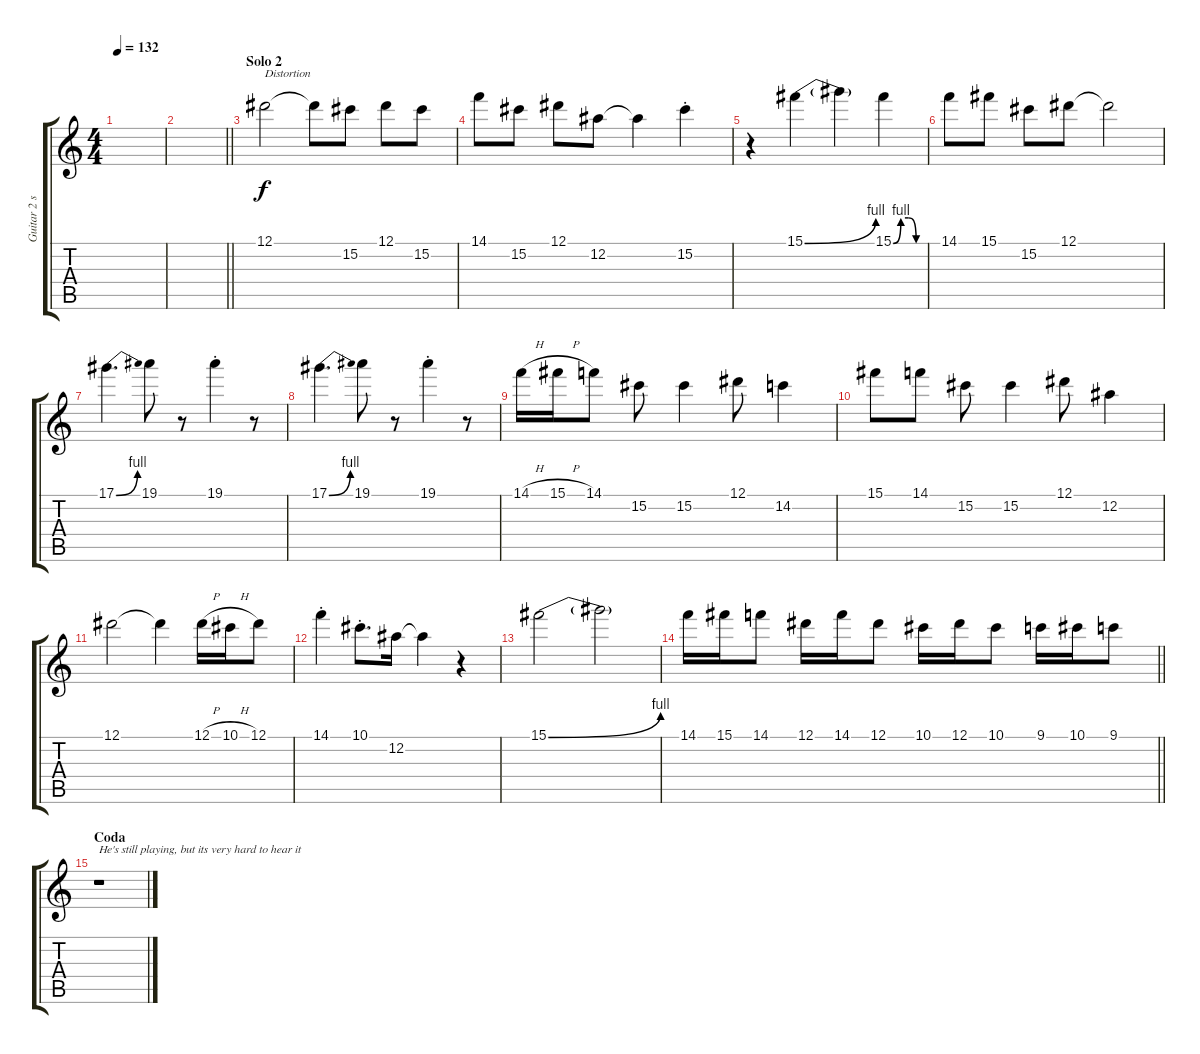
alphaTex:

\track ("Guitar 2 solo" "Guitar 2 s") {instrument overdrivenguitar}
\staff {score tabs}
\tuning (Eb4 Bb3 Gb3 Db3 Ab2 Eb2) {hide}
\ts (4 4)
\tempo 132
\clef g2
\ks c
|
\barLineRight lightlight
|
\section ("" "Solo 2")
12.1.2{txt "Distortion"} 12.1{t}.8 15.2.8 12.1.8 15.2.8 |
14.1.8 15.2.8 12.1.8 12.2.8 12.2{t}.4 15.2{st}.4 |
r.4 15.1{be (bend 0 0 60 4)}.4 15.1{t}.4 15.1{be (custom 0 0 15 4 30 4 45 0 60 0)}.4 |
14.1.8 15.1.8 15.2.8 12.1.8 12.1{t}.2 |
17.1{be (bend 0 0 60 4)}.4{d} 19.1.8 r.8 19.1{st}.4 r.8 |
17.1{be (bend 0 0 60 4)}.4{d} 19.1.8 r.8 19.1{st}.4 r.8 |
14.1{h}.16 15.1{h}.16 14.1.8 15.2.8 15.2.4 12.1.8 14.2.4 |
15.1.8 14.1.8 15.2.8 15.2.4 12.1.8 12.2.4 |
12.1.2 12.1{t}.4 12.1{h}.16 10.1{h}.16 12.1.8 |
14.1{st}.4 10.1{st}.8{d} 12.2.16 12.2{t}.4 r.4 |
15.1{be (bend 0 0 60 4)}.2 15.1{t}.2 |
\barLineRight lightlight
14.1.16 15.1.16 14.1.8 12.1.16 14.1.16 12.1.8 10.1.16 12.1.16 10.1.8 9.1.16 10.1.16 9.1.8 |
\section ("" "Coda")
r.1{txt "He's still playing, but its very hard to hear it"}
